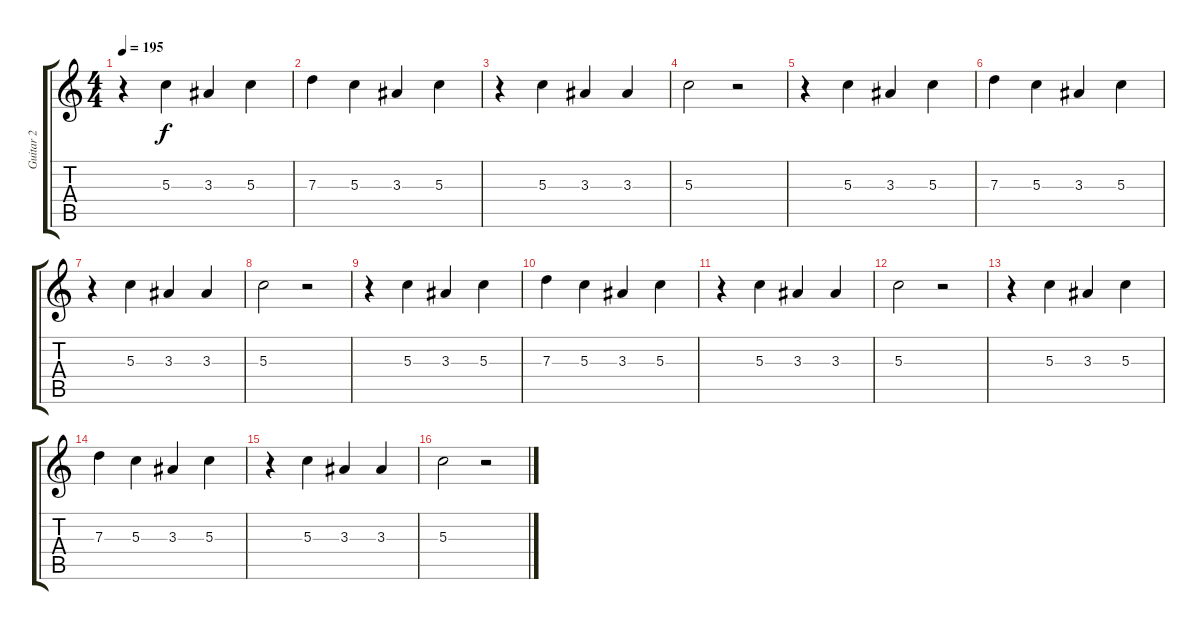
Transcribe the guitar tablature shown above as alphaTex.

\track ("Guitar 2" "Guitar 2") {instrument overdrivenguitar}
\staff {score tabs}
\tuning (E4 B3 G3 D3 A2 E2) {hide}
\ts (4 4)
\tempo 195
\clef g2
\ks c
r.4{dy f instrument overdrivenguitar} 5.3.4 3.3.4 5.3.4 |
7.3.4 5.3.4 3.3.4 5.3.4 |
r.4 5.3.4 3.3.4 3.3.4 |
5.3.2 r.2 |
r.4 5.3.4 3.3.4 5.3.4 |
7.3.4 5.3.4 3.3.4 5.3.4 |
r.4 5.3.4 3.3.4 3.3.4 |
5.3.2 r.2 |
r.4 5.3.4 3.3.4 5.3.4 |
7.3.4 5.3.4 3.3.4 5.3.4 |
r.4 5.3.4 3.3.4 3.3.4 |
5.3.2 r.2 |
r.4 5.3.4 3.3.4 5.3.4 |
7.3.4 5.3.4 3.3.4 5.3.4 |
r.4 5.3.4 3.3.4 3.3.4 |
5.3.2 r.2
